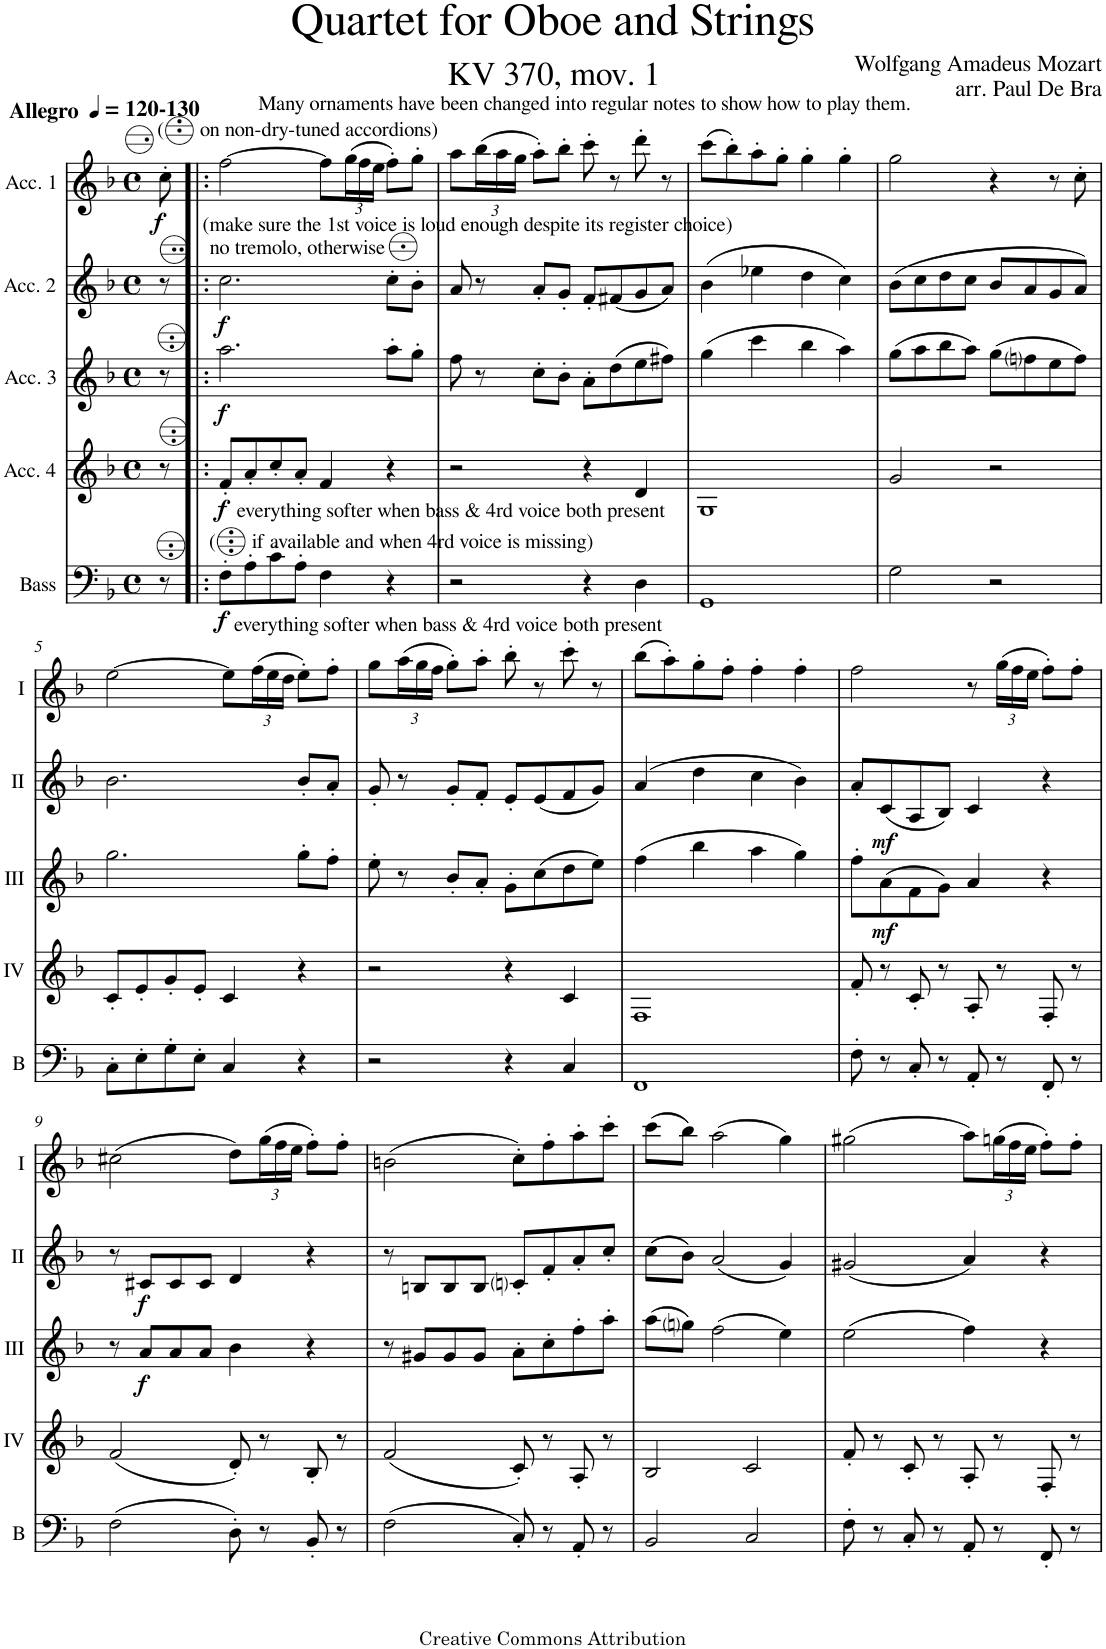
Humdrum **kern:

**kern	**dynam	**kern	**dynam	**kern	**dynam	**kern	**dynam	**kern	**dynam
*part5	*part5	*part4	*part4	*part3	*part3	*part2	*part2	*part1	*part1
*staff5	*staff5	*staff4	*staff4	*staff3	*staff3	*staff2	*staff2	*staff1	*staff1
*I"Bass	*	*I"Acc. 4	*	*I"Acc. 3	*	*I"Acc. 2	*	*I"Acc. 1	*
*I'B	*	*	*	*	*	*	*	*	*
*clefF4	*	*clefG2	*	*clefG2	*	*clefG2	*	*clefG2	*
*Trd7c12	*	*Trd7c12	*	*Trd7c12	*	*	*	*	*
*k[b-]	*	*k[b-]	*	*k[b-]	*	*k[b-]	*	*k[b-]	*
*M4/4	*	*M4/4	*	*M4/4	*	*M4/4	*	*M4/4	*
*met(c)	*	*met(c)	*	*met(c)	*	*met(c)	*	*met(c)	*
*MM120	*	*MM120	*	*MM120	*	*MM120	*	*MM120	*
=	=	=	=	=	=	=	=	=	=
!	!	!	!	!	!	!	!	!LO:TX:a:t=Many ornaments have been changed into regular notes to show how to play them.	!
!	!	!	!	!	!	!	!	!LO:TX:a:t=(       on non-dry-tuned accordions)	!
!	!	!	!	!	!	!	!	!LO:TX:a:B:t=-130	!
!	!	!	!	!	!	!	!	!LO:TX:a:B:t=Allegro	!
!	!	!	!	!	!	!	!	!LO:TX:b:t=(make sure the 1st voice is loud enough despite its register choice)	!
!	!	!	!	!	!	!	!	!	!LO:DY:b
8r	.	8r	.	8r	.	8r	.	8cc'\	f
=1!|:	=1!|:	=1!|:	=1!|:	=1!|:	=1!|:	=1!|:	=1!|:	=1!|:	=1!|:
!	!	!	!	!	!	!LO:TX:a:t=no tremolo, otherwise	!	!	!
!	!	!LO:TX:b:t=everything softer when bass & 4rd voice both present	!	!	!	!	!	!	!
!LO:TX:b:t=everything softer when bass & 4rd voice both present	!	!	!	!	!	!	!	!	!
!LO:TX:a:t=(       if available and when 4rd voice is missing)	!	!	!	!	!	!	!	!	!
!	!LO:DY:b	!	!LO:DY:b	!	!LO:DY:b	!	!LO:DY:b	!	!
8F'\L	f	8f'/L	f	2.aa\	f	2.cc\	f	[2ff\	.
8A'\	.	8a'/	.	.	.	.	.	.	.
8c'\	.	8cc'/	.	.	.	.	.	.	.
8A'\J	.	8a'/J	.	.	.	.	.	.	.
4F\	.	4f/	.	.	.	.	.	8ff\L]	.
*	*	*	*	*	*	*	*	*Xbrackettup	*
.	.	.	.	.	.	.	.	(24gg\L	.
.	.	.	.	.	.	.	.	24ff\	.
.	.	.	.	.	.	.	.	24ee\JJ	.
4r	.	4r	.	8aa'\L	.	8cc'\L	.	8ff'\L)	.
.	.	.	.	8gg'\J	.	8b-'\J	.	8gg'\J	.
=2	=2	=2	=2	=2	=2	=2	=2	=2	=2
2r	.	2r	.	8ff\	.	8a/	.	8aa\L	.
.	.	.	.	8r	.	8r	.	(24bb-\L	.
.	.	.	.	.	.	.	.	24aa\	.
.	.	.	.	.	.	.	.	24gg\JJ	.
.	.	.	.	8cc'\L	.	8a'/L	.	8aa'\L)	.
.	.	.	.	8b-'\J	.	8g'/J	.	8bb-'\J	.
4r	.	4r	.	8a'\L	.	8f'/L	.	8ccc'\	.
.	.	.	.	(8dd\	.	(8f#X/	.	8r	.
4D\	.	4d/	.	8ee\	.	8g/	.	8ddd'\	.
.	.	.	.	8ff#X\J)	.	8a/J)	.	8r	.
=3	=3	=3	=3	=3	=3	=3	=3	=3	=3
1GG	.	1G	.	(4gg\	.	(4b-\	.	(8ccc\L	.
.	.	.	.	.	.	.	.	8bb-'\)	.
.	.	.	.	4ccc\	.	4ee-X\	.	8aa'\	.
.	.	.	.	.	.	.	.	8gg'\J	.
.	.	.	.	4bb-\	.	4dd\	.	4gg'\	.
.	.	.	.	4aa\)	.	4cc\)	.	4gg'\	.
=4	=4	=4	=4	=4	=4	=4	=4	=4	=4
2G\	.	2g/	.	(8gg\L	.	(8b-\L	.	2gg\	.
.	.	.	.	8aa\	.	8cc\	.	.	.
.	.	.	.	8bb-\	.	8dd\	.	.	.
.	.	.	.	8aa\J)	.	8cc\J	.	.	.
2r	.	2r	.	(8gg\L	.	8b-/L	.	4r	.
.	.	.	.	8ffni\	.	8a/	.	.	.
.	.	.	.	8ee\	.	8g/	.	8r	.
.	.	.	.	8ff\J)	.	8a/J)	.	8cc'\	.
!!LO:LB:g=z
=5	=5	=5	=5	=5	=5	=5	=5	=5	=5
8C'\L	.	8c'/L	.	2.gg\	.	2.b-\	.	[2ee\	.
8E'\	.	8e'/	.	.	.	.	.	.	.
8G'\	.	8g'/	.	.	.	.	.	.	.
8E'\J	.	8e'/J	.	.	.	.	.	.	.
4C/	.	4c/	.	.	.	.	.	8ee\L]	.
.	.	.	.	.	.	.	.	(24ff\L	.
.	.	.	.	.	.	.	.	24ee\	.
.	.	.	.	.	.	.	.	24dd\JJ	.
4r	.	4r	.	8gg'\L	.	8b-'/L	.	8ee'\L)	.
.	.	.	.	8ff'\J	.	8a'/J	.	8ff'\J	.
=6	=6	=6	=6	=6	=6	=6	=6	=6	=6
2r	.	2r	.	8ee'\	.	8g'/	.	8gg\L	.
.	.	.	.	8r	.	8r	.	(24aa\L	.
.	.	.	.	.	.	.	.	24gg\	.
.	.	.	.	.	.	.	.	24ff\JJ	.
.	.	.	.	8b-'/L	.	8g'/L	.	8gg'\L)	.
.	.	.	.	8a'/J	.	8f'/J	.	8aa'\J	.
4r	.	4r	.	8g'\L	.	8e'/L	.	8bb-'\	.
.	.	.	.	(8cc\	.	(8e/	.	8r	.
4C/	.	4c/	.	8dd\	.	8f/	.	8ccc'\	.
.	.	.	.	8ee\J)	.	8g/J)	.	8r	.
=7	=7	=7	=7	=7	=7	=7	=7	=7	=7
1FF	.	1F	.	(4ff\	.	(4a/	.	(8bb-\L	.
.	.	.	.	.	.	.	.	8aa'\)	.
.	.	.	.	4bb-\	.	4dd\	.	8gg'\	.
.	.	.	.	.	.	.	.	8ff'\J	.
.	.	.	.	4aa\	.	4cc\	.	4ff'\	.
.	.	.	.	4gg\)	.	4b-\)	.	4ff'\	.
=8	=8	=8	=8	=8	=8	=8	=8	=8	=8
8F'\	.	8f'/	.	8ff'\L	.	8a'/L	.	2ff\	.
!	!	!	!	!	!LO:DY:b	!	!LO:DY:b	!	!
8r	.	8r	.	(8a\	mf	(8c/	mf	.	.
8C'/	.	8c'/	.	8f\	.	8A/	.	.	.
8r	.	8r	.	8g\J)	.	8B-/J)	.	.	.
8AA'/	.	8A'/	.	4a/	.	4c/	.	8r	.
8r	.	8r	.	.	.	.	.	(24gg\LL	.
.	.	.	.	.	.	.	.	24ff\	.
.	.	.	.	.	.	.	.	24ee\JJ	.
8FF'/	.	8F'/	.	4r	.	4r	.	8ff'\L)	.
8r	.	8r	.	.	.	.	.	8ff'\J	.
!!LO:LB:g=z
=9	=9	=9	=9	=9	=9	=9	=9	=9	=9
(2F\	.	(2f/	.	8r	.	8r	.	(2cc#X\	.
!	!	!	!	!	!LO:DY:b	!	!LO:DY:b	!	!
.	.	.	.	8a/L	f	8c#X/L	f	.	.
.	.	.	.	8a/	.	8c#/	.	.	.
.	.	.	.	8a/J	.	8c#/J	.	.	.
8D'\)	.	8d'/)	.	4b-\	.	4d/	.	8dd\L)	.
8r	.	8r	.	.	.	.	.	(24gg\L	.
.	.	.	.	.	.	.	.	24ff\	.
.	.	.	.	.	.	.	.	24ee\JJ	.
8BB-'/	.	8B-'/	.	4r	.	4r	.	8ff'\L)	.
8r	.	8r	.	.	.	.	.	8ff'\J	.
=10	=10	=10	=10	=10	=10	=10	=10	=10	=10
(2F\	.	(2f/	.	8r	.	8r	.	(2bn\	.
.	.	.	.	8g#X/L	.	8Bn/L	.	.	.
.	.	.	.	8g#/	.	8B/	.	.	.
.	.	.	.	8g#/J	.	8B/J	.	.	.
8C'/)	.	8c'/)	.	8a'\L	.	8cni'/L	.	8cc'\L)	.
8r	.	8r	.	8cc'\	.	8f'/	.	8ff'\	.
8AA'/	.	8A'/	.	8ff'\	.	8a'/	.	8aa'\	.
8r	.	8r	.	8aa'\J	.	8cc'/J	.	8ccc'\J	.
=11	=11	=11	=11	=11	=11	=11	=11	=11	=11
2BB-/	.	2B-/	.	(8aa\L	.	(8cc\L	.	(8ccc\L	.
.	.	.	.	8ggni\J)	.	8b-\J)	.	8bb-\J)	.
.	.	.	.	(2ff\	.	(2a/	.	(2aa\	.
2C/	.	2c/	.	.	.	.	.	.	.
.	.	.	.	4ee\)	.	4g/)	.	4gg\)	.
=12	=12	=12	=12	=12	=12	=12	=12	=12	=12
8F'\	.	8f'/	.	(2ee\	.	(2g#X/	.	(2gg#X\	.
8r	.	8r	.	.	.	.	.	.	.
8C'/	.	8c'/	.	.	.	.	.	.	.
8r	.	8r	.	.	.	.	.	.	.
8AA'/	.	8A'/	.	4ff\)	.	4a/)	.	8aa\L)	.
8r	.	8r	.	.	.	.	.	(24ggn\L	.
.	.	.	.	.	.	.	.	24ff\	.
.	.	.	.	.	.	.	.	24ee\JJ	.
8FF'/	.	8F'/	.	4r	.	4r	.	8ff'\L)	.
8r	.	8r	.	.	.	.	.	8ff'\J	.
=	=	=	=	=	=	=	=	=	=
*-	*-	*-	*-	*-	*-	*-	*-	*-	*-
